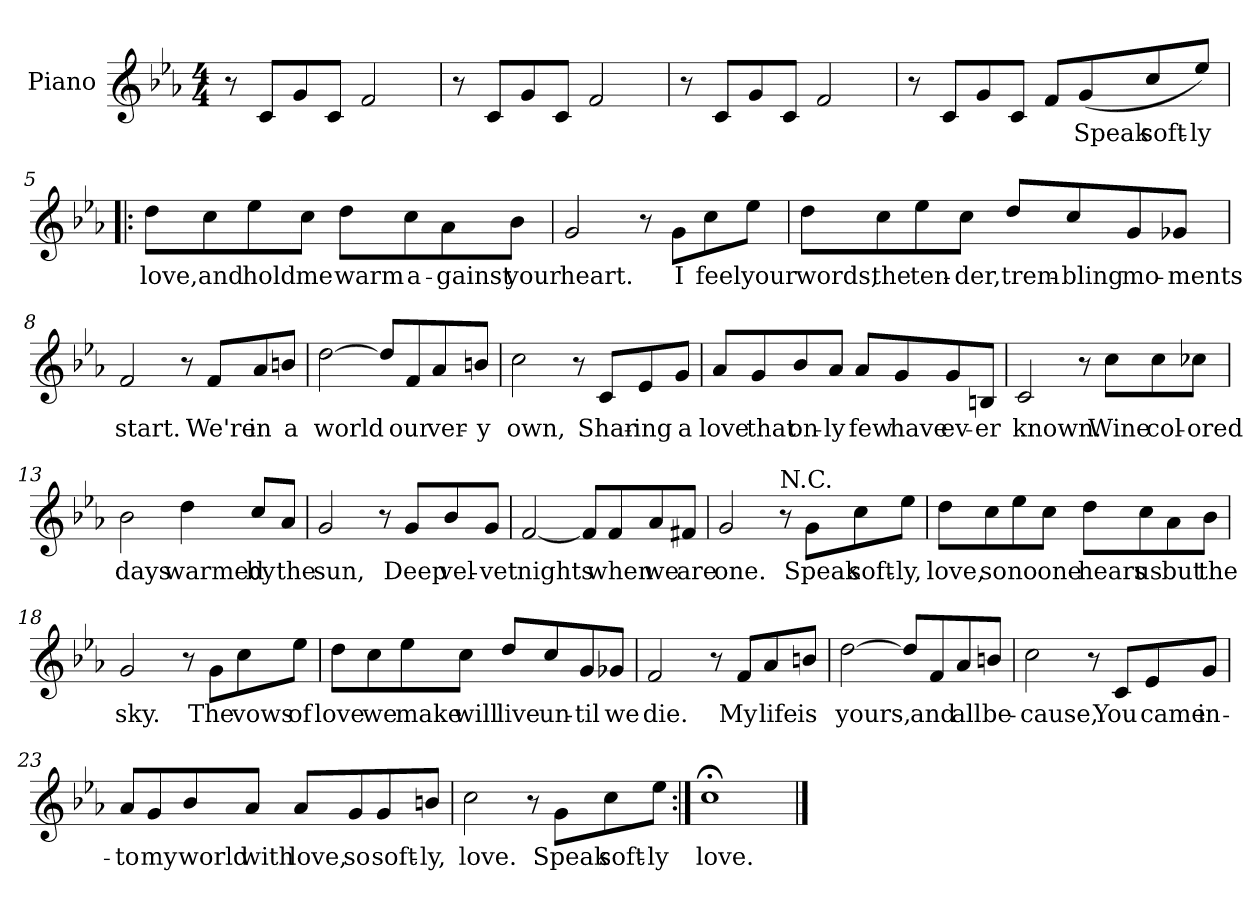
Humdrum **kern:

**kern	**text
*part1	*part1
*staff1	*staff1
*I"Piano	*
*I'Pno.	*
*clefG2	*
*k[b-e-a-]	*
*E-:	*
*M4/4	*
=1	=1
8r	.
8c/L	.
8g/	.
8c/J	.
2f/	.
=2	=2
8r	.
8c/L	.
8g/	.
8c/J	.
2f/	.
=3	=3
8r	.
8c/L	.
8g/	.
8c/J	.
2f/	.
=4	=4
8r	.
8c/L	.
8g/	.
8c/J	.
8f/L	.
(8g/	Speak
8cc/	soft-
8ee-/J)	-ly
!!LO:LB:g=z
=5!|:	=5!|:
8dd\L	love,
8cc\	and
8ee-\	hold
8cc\J	me
8dd\L	warm
8cc\	a-
8a-\	-gainst
8b-\J	your
=6	=6
2g/	heart.
8r	.
8g\L	I
8cc\	feel
8ee-\J	your
!!LO:LB:g=z
=7	=7
8dd\L	words,
8cc\	the
8ee-\	ten-
8cc\J	-der,
8dd/L	trem-
8cc/	-bling
8g/	mo-
8g-X/J	-ments
=8	=8
2f/	start.
8r	.
8f/L	We're
8a-/	in
8bn/J	a
=9	=9
[2dd\	world
8dd/L]	.
8f/	our
8a-/	ver-
8bn/J	-y
!!LO:LB:g=z
=10	=10
2cc\	own,
8r	.
8c/L	Shar-
8e-/	-ing
8g/J	a
=11	=11
8a-/L	love
8g/	that
8b-/	on-
8a-/J	-ly
8a-/L	few
8g/	have
8g/	ev-
8Bn/J	-er
=12	=12
2c/	known.
8r	.
8cc\L	Wine
8cc\	col-
8cc-X\J	-ored
!!LO:LB:g=z
=13	=13
2b-\	days
4dd\	warmed
8cc/L	by
8a-/J	the
=14	=14
2g/	sun,
8r	.
8g/L	Deep
8b-/	vel-
8g/J	-vet
=15	=15
[2f/	nights
8f/L]	.
8f/	when
8a-/	we
8f#X/J	are
=16	=16
2g/	one.
!LO:TX:a:t=N.C.	!
8r	.
8g\L	Speak
8cc\	soft-
8ee-\J	-ly,
!!LO:LB:g=z
=17	=17
8dd\L	love,
8cc\	so
8ee-\	no
8cc\J	one
8dd\L	hears
8cc\	us
8a-\	but
8b-\J	the
=18	=18
2g/	sky.
8r	.
8g\L	The
8cc\	vows
8ee-\J	of
=19	=19
8dd\L	love
8cc\	we
8ee-\	make
8cc\J	will
8dd/L	live
8cc/	un-
8g/	-til
8g-X/J	we
!!LO:LB:g=z
=20	=20
2f/	die.
8r	.
8f/L	My
8a-/	life
8bn/J	is
=21	=21
[2dd\	yours,
8dd/L]	.
8f/	and
8a-/	all
8bn/J	be-
=22	=22
2cc\	-cause,
8r	.
8c/L	You
8e-/	came
8g/J	in-
!!LO:LB:g=z
=23	=23
8a-/L	-to
8g/	my
8b-/	world
8a-/J	with
8a-/L	love,
8g/	so
8g/	soft-
8bn/J	-ly,
=24	=24
2cc\	love.
8r	.
8g\L	Speak
8cc\	soft-
8ee-\J	-ly
=25:|!	=25:|!
1cc;<	love.
==	==
*-	*-
